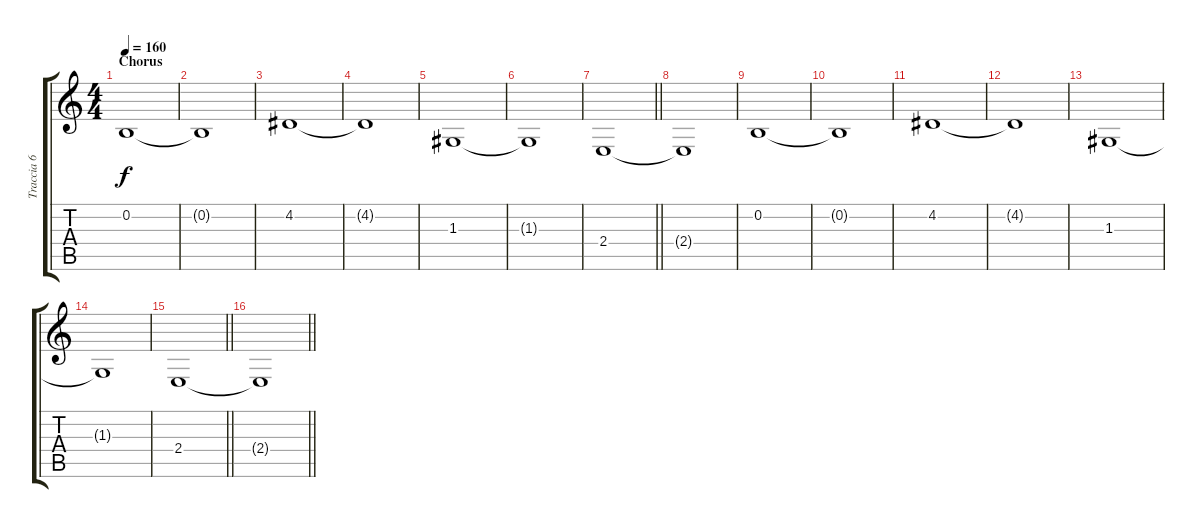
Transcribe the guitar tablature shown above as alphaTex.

\track ("Traccia 6" "Traccia 6") {instrument vibraphone}
\staff {score tabs}
\tuning (E4 B3 G3 D3 A2 E2) {hide}
\ts (4 4)
\section ("" "Chorus")
\tempo 160
\clef g2
\ks c
0.2.1{dy f volume 13 instrument stringensemble1} |
0.2{t}.1 |
4.2.1 |
4.2{t}.1 |
1.3.1 |
1.3{t}.1 |
\barLineRight lightlight
2.4.1 |
2.4{t}.1 |
0.2.1 |
0.2{t}.1 |
4.2.1 |
4.2{t}.1 |
1.3.1 |
1.3{t}.1 |
\barLineRight lightlight
2.4.1 |
\barLineRight lightlight
2.4{t}.1
